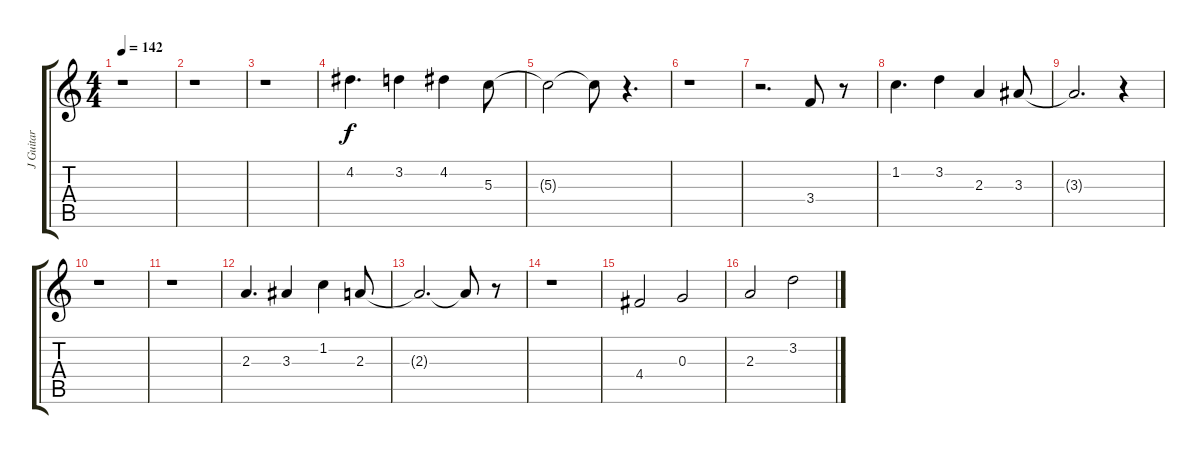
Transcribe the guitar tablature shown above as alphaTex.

\track ("J Guitar" "J Guitar") {instrument electricguitarjazz}
\staff {score tabs}
\tuning (E4 B3 G3 D3 A2 E2) {hide}
\ts (4 4)
\tempo 142
\clef g2
\ks c
r.1{dy f} |
r.1 |
r.1 |
4.2.4{d} 3.2.4 4.2.4 5.3.8 |
5.3{t}.2 5.3{t}.8 r.4{d} |
r.1 |
r.2{d} 3.4.8 r.8 |
1.2.4{d} 3.2.4 2.3.4 3.3.8 |
3.3{t}.2{d} r.4 |
r.1 |
r.1 |
2.3.4{d} 3.3.4 1.2.4 2.3.8 |
2.3{t}.2{d} 2.3{t}.8 r.8 |
r.1 |
4.4.2 0.3.2 |
2.3.2 3.2.2
